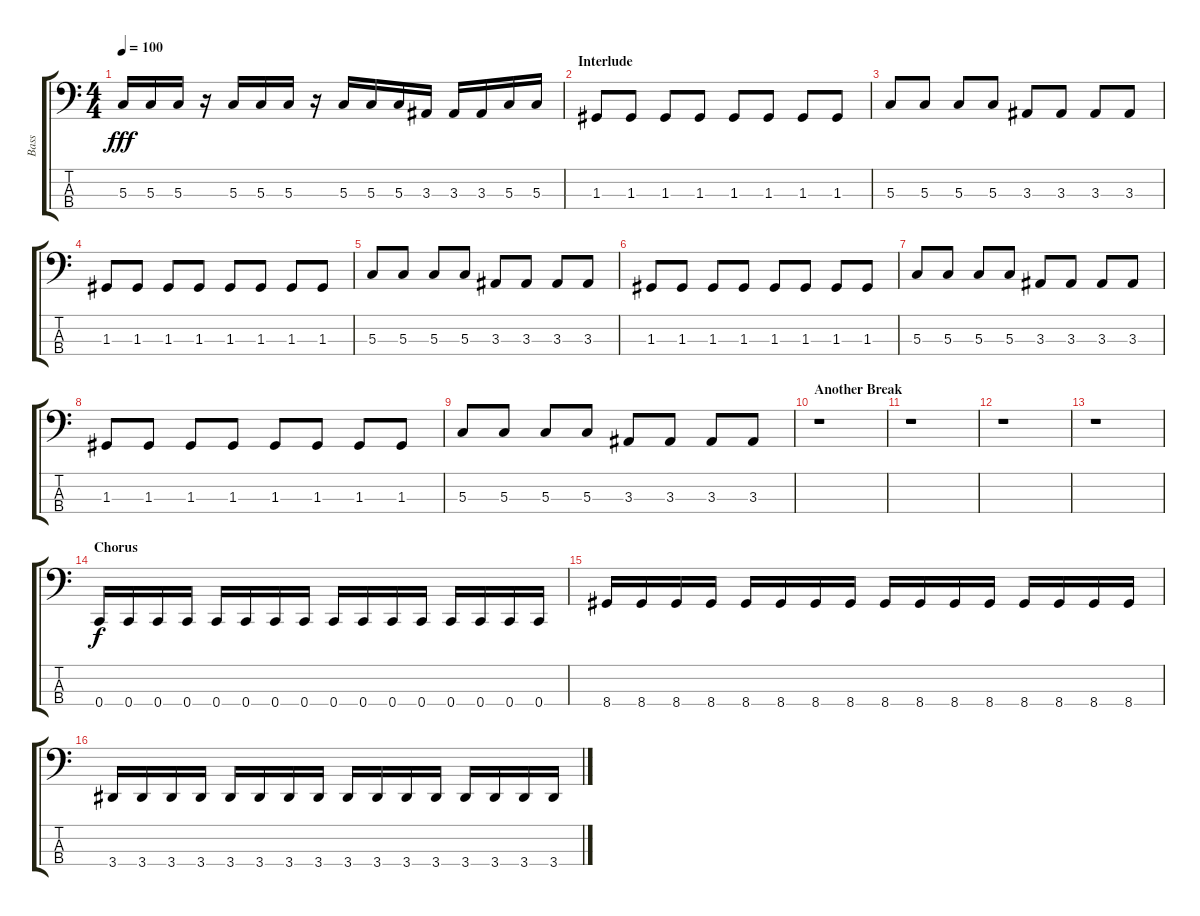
\track ("Bass" "Bass") {instrument electricbasspick}
\staff {score tabs}
\tuning (F2 C2 G1 C1) {hide}
\ts (4 4)
\tempo 100
\clef f4
\ks c
5.3.16{dy fff} 5.3.16 5.3.16 r.16 5.3.16 5.3.16 5.3.16 r.16 5.3.16 5.3.16 5.3.16 3.3.16 3.3.16 3.3.16 5.3.16 5.3.16 |
\section ("" "Interlude")
1.3.8 1.3.8 1.3.8 1.3.8 1.3.8 1.3.8 1.3.8 1.3.8 |
5.3.8 5.3.8 5.3.8 5.3.8 3.3.8 3.3.8 3.3.8 3.3.8 |
1.3.8 1.3.8 1.3.8 1.3.8 1.3.8 1.3.8 1.3.8 1.3.8 |
5.3.8 5.3.8 5.3.8 5.3.8 3.3.8 3.3.8 3.3.8 3.3.8 |
1.3.8 1.3.8 1.3.8 1.3.8 1.3.8 1.3.8 1.3.8 1.3.8 |
5.3.8 5.3.8 5.3.8 5.3.8 3.3.8 3.3.8 3.3.8 3.3.8 |
1.3.8 1.3.8 1.3.8 1.3.8 1.3.8 1.3.8 1.3.8 1.3.8 |
5.3.8 5.3.8 5.3.8 5.3.8 3.3.8 3.3.8 3.3.8 3.3.8 |
\section ("" "Another Break")
r.1 |
r.1 |
r.1 |
r.1 |
\section ("" "Chorus")
0.4.16{dy f} 0.4.16 0.4.16 0.4.16 0.4.16 0.4.16 0.4.16 0.4.16 0.4.16 0.4.16 0.4.16 0.4.16 0.4.16 0.4.16 0.4.16 0.4.16 |
8.4.16 8.4.16 8.4.16 8.4.16 8.4.16 8.4.16 8.4.16 8.4.16 8.4.16 8.4.16 8.4.16 8.4.16 8.4.16 8.4.16 8.4.16 8.4.16 |
3.4.16 3.4.16 3.4.16 3.4.16 3.4.16 3.4.16 3.4.16 3.4.16 3.4.16 3.4.16 3.4.16 3.4.16 3.4.16 3.4.16 3.4.16 3.4.16
